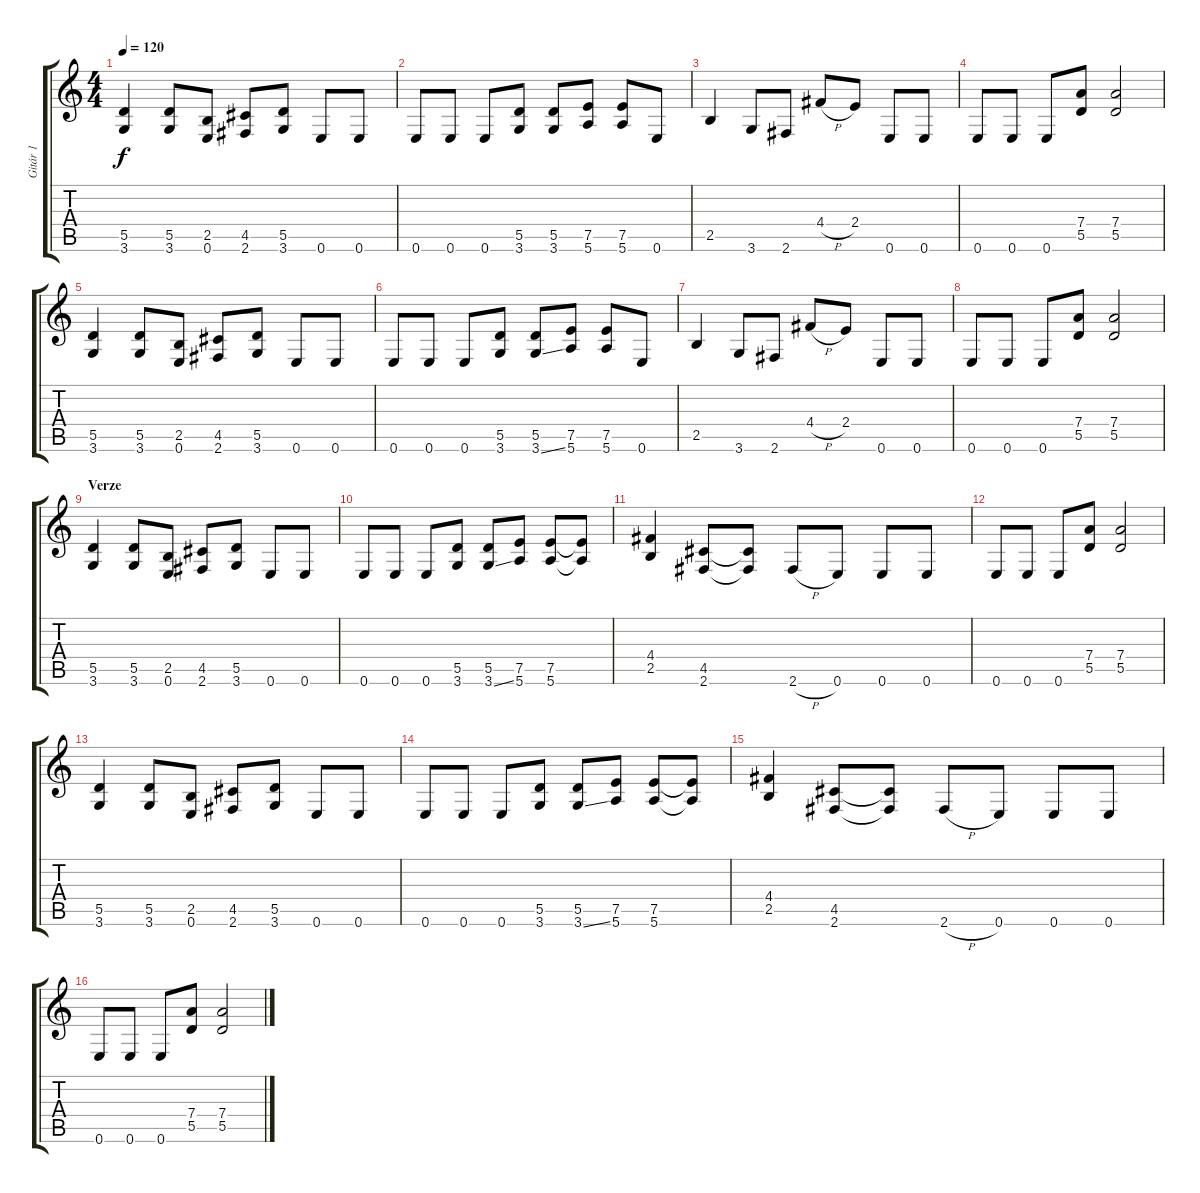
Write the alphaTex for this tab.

\track ("Gitár 1" "Gitár 1") {instrument distortionguitar}
\staff {score tabs}
\tuning (E4 B3 G3 D3 A2 E2) {hide}
\ts (4 4)
\tempo 120
\clef g2
\ks c
(5.5 3.6).4{dy f} (5.5 3.6).8 (2.5 0.6).8 (4.5 2.6).8 (5.5 3.6).8 0.6.8 0.6.8 |
0.6.8 0.6.8 0.6.8 (5.5 3.6).8 (5.5 3.6).8 (7.5 5.6).8 (7.5 5.6).8 0.6.8 |
2.5.4 3.6.8 2.6.8 4.4{h}.8 2.4.8 0.6.8 0.6.8 |
0.6.8 0.6.8 0.6.8 (7.4 5.5).8 (7.4 5.5).2 |
(5.5 3.6).4 (5.5 3.6).8 (2.5 0.6).8 (4.5 2.6).8 (5.5 3.6).8 0.6.8 0.6.8 |
0.6.8 0.6.8 0.6.8 (5.5 3.6).8 (5.5 3.6{ss}).8 (7.5 5.6).8 (7.5 5.6).8 0.6.8 |
2.5.4 3.6.8 2.6.8 4.4{h}.8 2.4.8 0.6.8 0.6.8 |
0.6.8 0.6.8 0.6.8 (7.4 5.5).8 (7.4 5.5).2 |
\section ("" "Verze")
(5.5 3.6).4 (5.5 3.6).8 (2.5 0.6).8 (4.5 2.6).8 (5.5 3.6).8 0.6.8 0.6.8 |
0.6.8 0.6.8 0.6.8 (5.5 3.6).8 (5.5 3.6{ss}).8 (7.5 5.6).8 (7.5 5.6).8 (7.5{t} 5.6{t}).8 |
(4.4 2.5).4 (4.5 2.6).8 (4.5{t} 2.6{t}).8 2.6{h}.8 0.6.8 0.6.8 0.6.8 |
0.6.8 0.6.8 0.6.8 (7.4 5.5).8 (7.4 5.5).2 |
(5.5 3.6).4 (5.5 3.6).8 (2.5 0.6).8 (4.5 2.6).8 (5.5 3.6).8 0.6.8 0.6.8 |
0.6.8 0.6.8 0.6.8 (5.5 3.6).8 (5.5 3.6{ss}).8 (7.5 5.6).8 (7.5 5.6).8 (7.5{t} 5.6{t}).8 |
(4.4 2.5).4 (4.5 2.6).8 (4.5{t} 2.6{t}).8 2.6{h}.8 0.6.8 0.6.8 0.6.8 |
0.6.8 0.6.8 0.6.8 (7.4 5.5).8 (7.4 5.5).2
